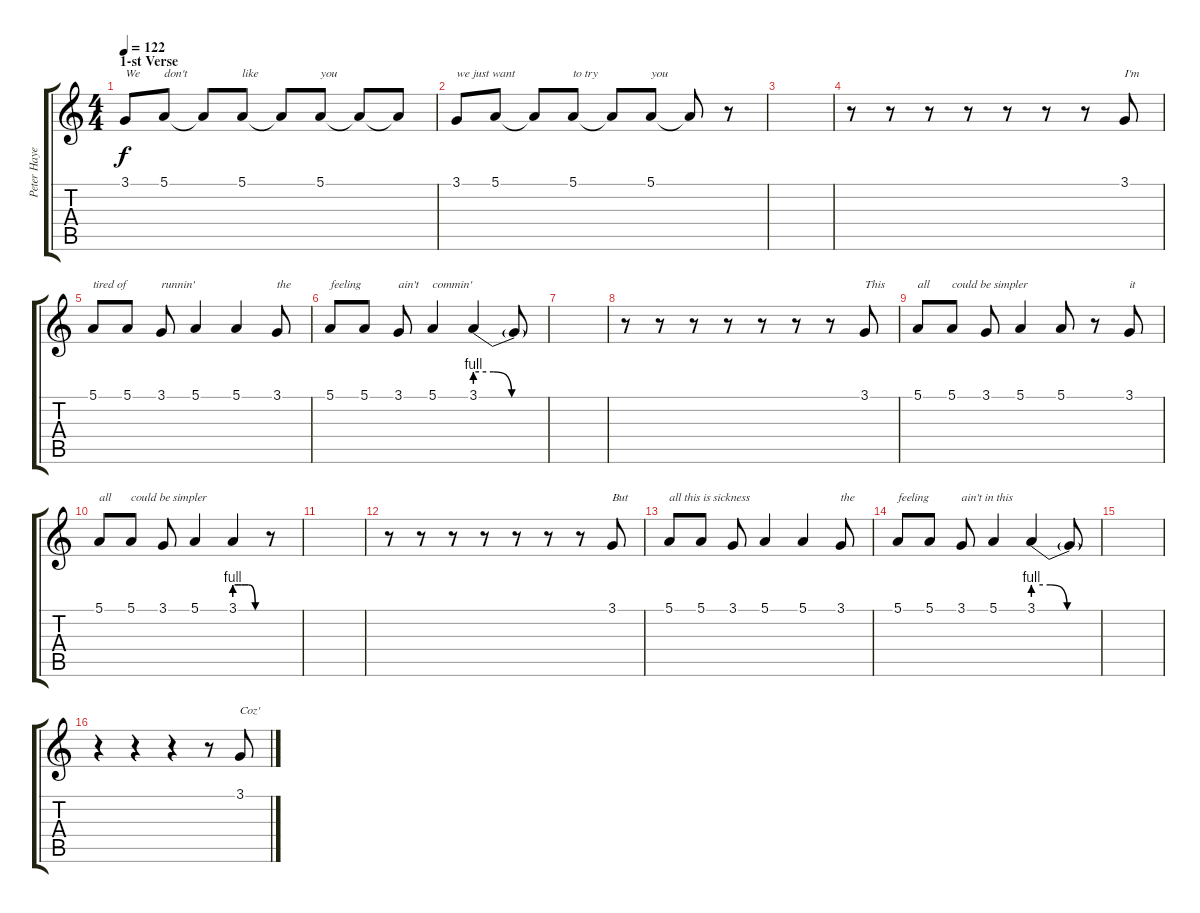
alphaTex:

\track ("Peter Hayes - Vocal" "Peter Haye") {instrument bassoon}
\staff {score tabs}
\tuning (E4 B3 G3 D3 A2 E2) {hide}
\ts (4 4)
\section ("" "1-st Verse")
\tempo 122
\clef g2
\ks c
3.1.8{txt "We" dy f} 5.1.8{txt "don't"} 5.1{t}.8 5.1.8{txt "like"} 5.1{t}.8 5.1.8{txt "you"} 5.1{t}.8 5.1{t}.8 |
3.1.8{txt "we just want"} 5.1.8 5.1{t}.8 5.1.8{txt "to try"} 5.1{t}.8 5.1.8{txt "you"} 5.1{t}.8 r.8 |
|
r.8 r.8 r.8 r.8 r.8 r.8 r.8 3.1.8{txt "I'm"} |
5.1.8{txt "tired of"} 5.1.8 3.1.8{txt "runnin'"} 5.1.4 5.1.4 3.1.8{txt "the"} |
5.1.8{txt "feeling"} 5.1.8 3.1.8{txt "ain't"} 5.1.4{txt "commin'"} 3.1{be (custom 0 4 15 4 30 0 45 0 60 0)}.4 3.1{t}.8 |
|
r.8 r.8 r.8 r.8 r.8 r.8 r.8 3.1.8{txt "This"} |
5.1.8{txt "all"} 5.1.8{txt "could be simpler"} 3.1.8 5.1.4 5.1.8 r.8 3.1.8{txt "it"} |
5.1.8{txt "all"} 5.1.8{txt "could be simpler"} 3.1.8 5.1.4 3.1{be (custom 0 4 15 4 30 4 45 0 60 0)}.4 r.8 |
|
r.8 r.8 r.8 r.8 r.8 r.8 r.8 3.1.8{txt "But"} |
5.1.8{txt "all this is sickness"} 5.1.8 3.1.8 5.1.4 5.1.4 3.1.8{txt "the"} |
5.1.8{txt "feeling"} 5.1.8 3.1.8{txt "ain't in this"} 5.1.4 3.1{be (custom 0 4 15 4 30 0 45 0 60 0)}.4 3.1{t}.8 |
|
r.4 r.4 r.4 r.8 3.1.8{txt "Coz'"}
